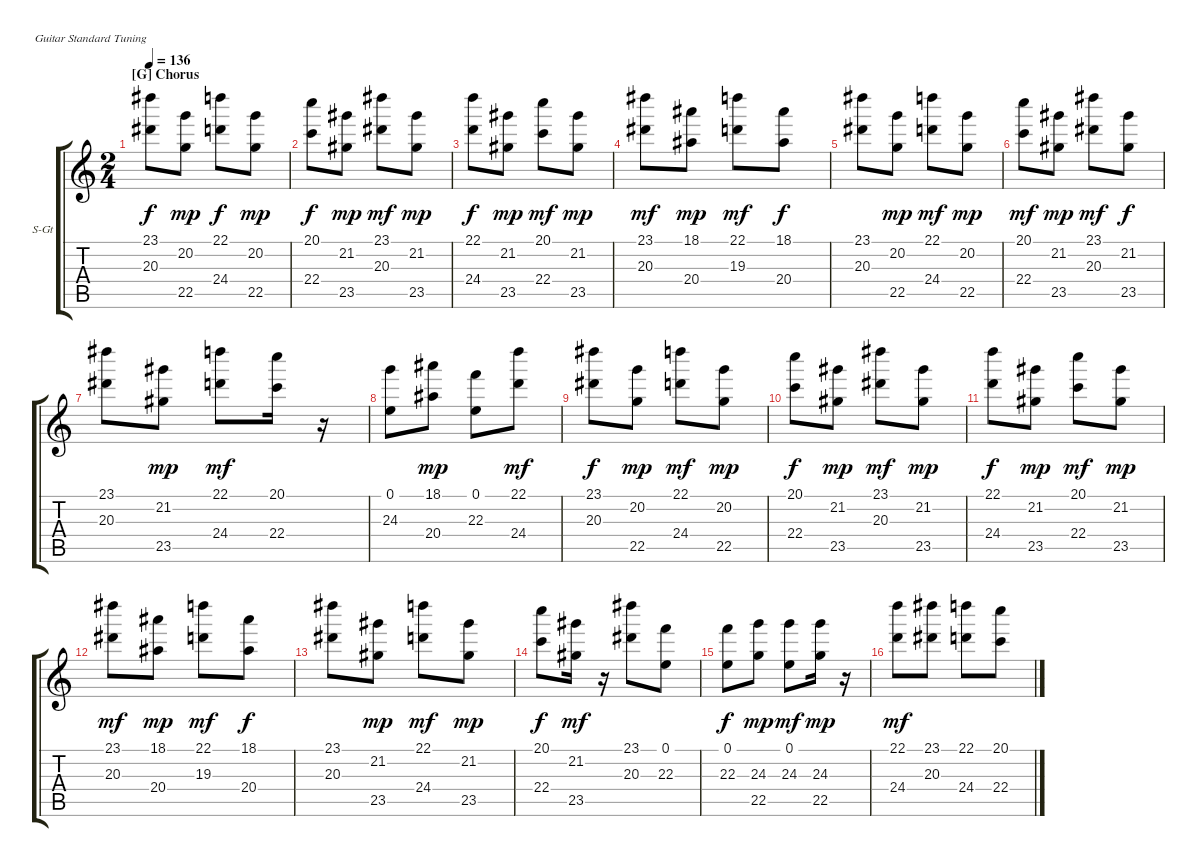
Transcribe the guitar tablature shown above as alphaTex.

\bracketExtendMode groupsimilarinstruments
\firstSystemTrackNameOrientation horizontal
\otherSystemsTrackNameOrientation horizontal
\track ("pads" "S-Gt") {solo instrument pad1newage}
\staff {score tabs}
\tuning (E4 B3 G3 D3 A2 E2)
\displaytranspose 12
\ts (2 4)
\section ("G" "Chorus")
\tempo 136
\clef g2
\ks c
(23.1 20.3).8{dy f} (20.2 22.5).8{dy mp} (22.1 24.4).8{dy f} (20.2 22.5).8{dy mp} |
(20.1 22.4).8{dy f} (21.2 23.5).8{dy mp} (23.1 20.3).8{dy mf} (21.2 23.5).8{dy mp} |
(22.1 24.4).8{dy f} (21.2 23.5).8{dy mp} (20.1 22.4).8{dy mf} (21.2 23.5).8{dy mp} |
(23.1 20.3).8{dy mf} (18.1 20.4).8{dy mp} (22.1 19.3).8{dy mf} (18.1 20.4).8{dy f} |
(23.1 20.3).8 (20.2 22.5).8{dy mp} (22.1 24.4).8{dy mf} (20.2 22.5).8{dy mp} |
(20.1 22.4).8{dy mf} (21.2 23.5).8{dy mp} (23.1 20.3).8{dy mf} (21.2 23.5).8{dy f} |
(23.1 20.3).8 (21.2 23.5).8{dy mp} (22.1 24.4).8{dy mf} (20.1 22.4).16 r.16 |
(0.1 24.3).8 (18.1 20.4).8{dy mp} (0.1 22.3).8 (22.1 24.4).8{dy mf} |
(23.1 20.3).8{dy f} (20.2 22.5).8{dy mp} (22.1 24.4).8{dy mf} (20.2 22.5).8{dy mp} |
(20.1 22.4).8{dy f} (21.2 23.5).8{dy mp} (23.1 20.3).8{dy mf} (21.2 23.5).8{dy mp} |
(22.1 24.4).8{dy f} (21.2 23.5).8{dy mp} (20.1 22.4).8{dy mf} (21.2 23.5).8{dy mp} |
(23.1 20.3).8{dy mf} (18.1 20.4).8{dy mp} (22.1 19.3).8{dy mf} (18.1 20.4).8{dy f} |
(23.1 20.3).8 (21.2 23.5).8{dy mp} (22.1 24.4).8{dy mf} (21.2 23.5).8{dy mp} |
(20.1 22.4).8{dy f} (21.2 23.5).16{dy mf} r.16 (23.1 20.3).8 (0.1 22.3).8 |
(0.1 22.3).8{dy f} (24.3 22.5).8{dy mp} (0.1 24.3).8{dy mf} (24.3 22.5).16{dy mp} r.16 |
(22.1 24.4).8{dy mf} (23.1 20.3).8 (22.1 24.4).8 (20.1 22.4).8
